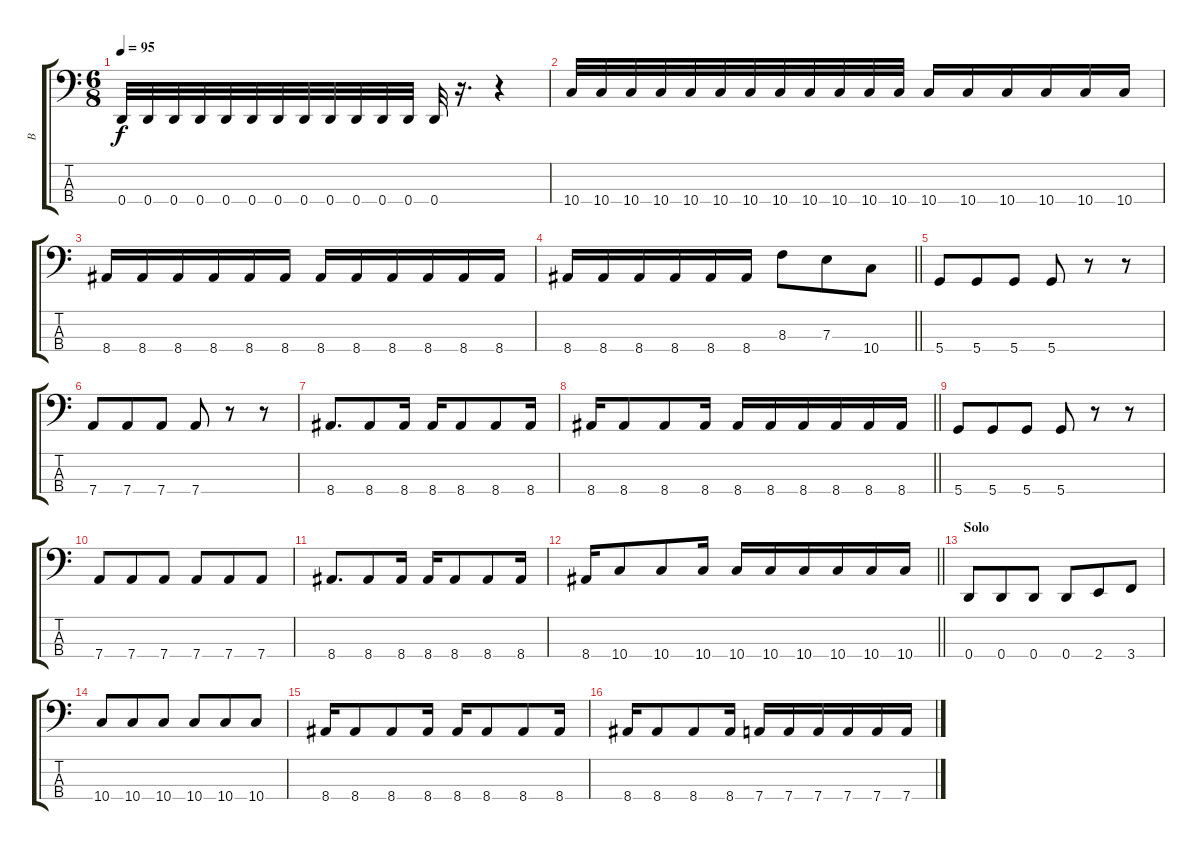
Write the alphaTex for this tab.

\track ("B" "B") {instrument electricbassfinger}
\staff {score tabs}
\tuning (G2 D2 A1 D1) {hide}
\ts (6 8)
\tempo 95
\clef f4
\ks c
0.4.32{dy f} 0.4.32 0.4.32 0.4.32 0.4.32 0.4.32 0.4.32 0.4.32 0.4.32 0.4.32 0.4.32 0.4.32 0.4.32 r.16{d} r.4 |
10.4.32 10.4.32 10.4.32 10.4.32 10.4.32 10.4.32 10.4.32 10.4.32 10.4.32 10.4.32 10.4.32 10.4.32 10.4.16 10.4.16 10.4.16 10.4.16 10.4.16 10.4.16 |
8.4.16 8.4.16 8.4.16 8.4.16 8.4.16 8.4.16 8.4.16 8.4.16 8.4.16 8.4.16 8.4.16 8.4.16 |
\barLineRight lightlight
8.4.16 8.4.16 8.4.16 8.4.16 8.4.16 8.4.16 8.3.8 7.3.8 10.4.8 |
5.4.8 5.4.8 5.4.8 5.4.8 r.8 r.8 |
7.4.8 7.4.8 7.4.8 7.4.8 r.8 r.8 |
8.4.8{d} 8.4.8 8.4.16 8.4.16 8.4.8 8.4.8 8.4.16 |
\barLineRight lightlight
8.4.16 8.4.8 8.4.8 8.4.16 8.4.16 8.4.16 8.4.16 8.4.16 8.4.16 8.4.16 |
5.4.8 5.4.8 5.4.8 5.4.8 r.8 r.8 |
7.4.8 7.4.8 7.4.8 7.4.8 7.4.8 7.4.8 |
8.4.8{d} 8.4.8 8.4.16 8.4.16 8.4.8 8.4.8 8.4.16 |
\barLineRight lightlight
8.4.16 10.4.8 10.4.8 10.4.16 10.4.16 10.4.16 10.4.16 10.4.16 10.4.16 10.4.16 |
\section ("" "Solo")
0.4.8 0.4.8 0.4.8 0.4.8 2.4.8 3.4.8 |
10.4.8 10.4.8 10.4.8 10.4.8 10.4.8 10.4.8 |
8.4.16 8.4.8 8.4.8 8.4.16 8.4.16 8.4.8 8.4.8 8.4.16 |
8.4.16 8.4.8 8.4.8 8.4.16 7.4.16 7.4.16 7.4.16 7.4.16 7.4.16 7.4.16
